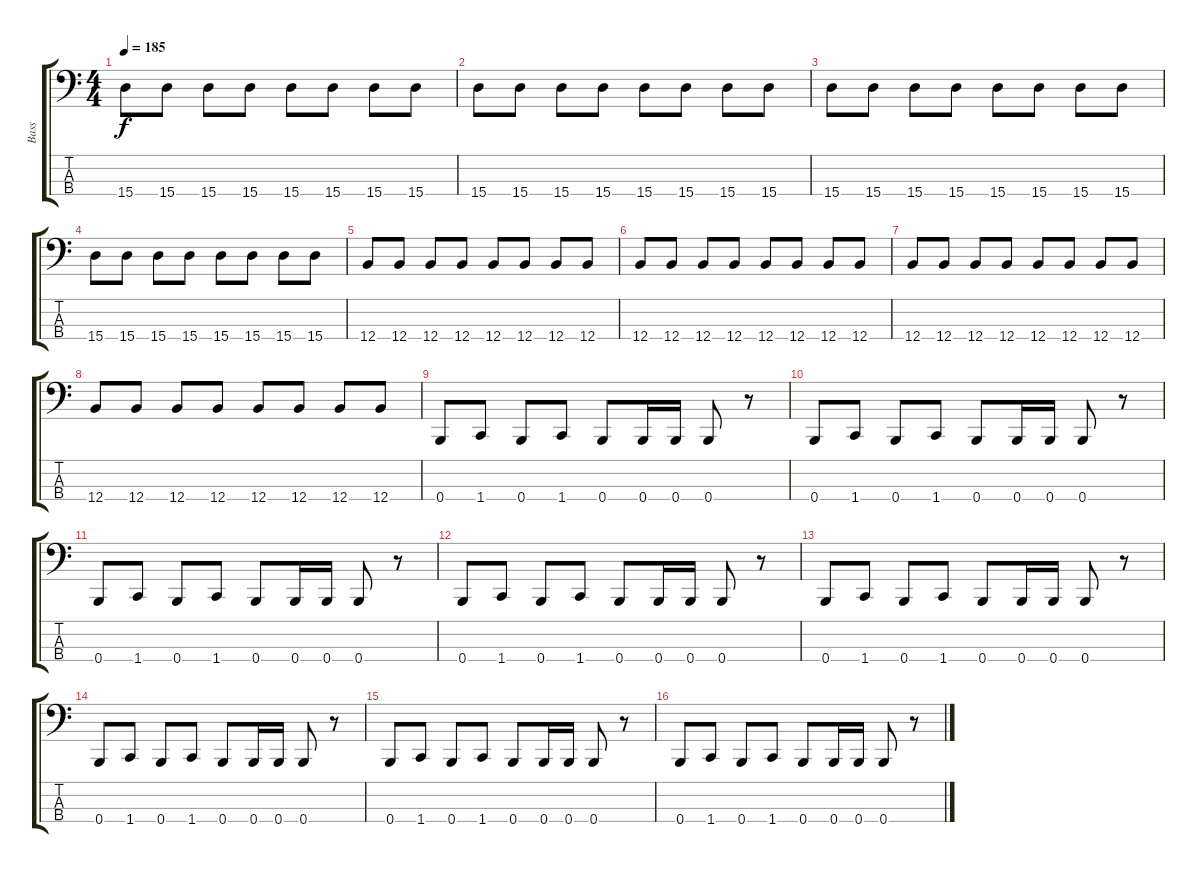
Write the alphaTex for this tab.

\track ("Bass" "Bass") {instrument electricbasspick}
\staff {score tabs}
\tuning (E2 B1 Ab1 B0) {hide}
\ts (4 4)
\tempo 185
\clef f4
\ks c
15.4.8{dy f} 15.4.8 15.4.8 15.4.8 15.4.8 15.4.8 15.4.8 15.4.8 |
15.4.8 15.4.8 15.4.8 15.4.8 15.4.8 15.4.8 15.4.8 15.4.8 |
15.4.8 15.4.8 15.4.8 15.4.8 15.4.8 15.4.8 15.4.8 15.4.8 |
15.4.8 15.4.8 15.4.8 15.4.8 15.4.8 15.4.8 15.4.8 15.4.8 |
12.4.8 12.4.8 12.4.8 12.4.8 12.4.8 12.4.8 12.4.8 12.4.8 |
12.4.8 12.4.8 12.4.8 12.4.8 12.4.8 12.4.8 12.4.8 12.4.8 |
12.4.8 12.4.8 12.4.8 12.4.8 12.4.8 12.4.8 12.4.8 12.4.8 |
12.4.8 12.4.8 12.4.8 12.4.8 12.4.8 12.4.8 12.4.8 12.4.8 |
0.4.8 1.4.8 0.4.8 1.4.8 0.4.8 0.4.16 0.4.16 0.4.8 r.8 |
0.4.8 1.4.8 0.4.8 1.4.8 0.4.8 0.4.16 0.4.16 0.4.8 r.8 |
0.4.8 1.4.8 0.4.8 1.4.8 0.4.8 0.4.16 0.4.16 0.4.8 r.8 |
0.4.8 1.4.8 0.4.8 1.4.8 0.4.8 0.4.16 0.4.16 0.4.8 r.8 |
0.4.8 1.4.8 0.4.8 1.4.8 0.4.8 0.4.16 0.4.16 0.4.8 r.8 |
0.4.8 1.4.8 0.4.8 1.4.8 0.4.8 0.4.16 0.4.16 0.4.8 r.8 |
0.4.8 1.4.8 0.4.8 1.4.8 0.4.8 0.4.16 0.4.16 0.4.8 r.8 |
0.4.8 1.4.8 0.4.8 1.4.8 0.4.8 0.4.16 0.4.16 0.4.8 r.8
